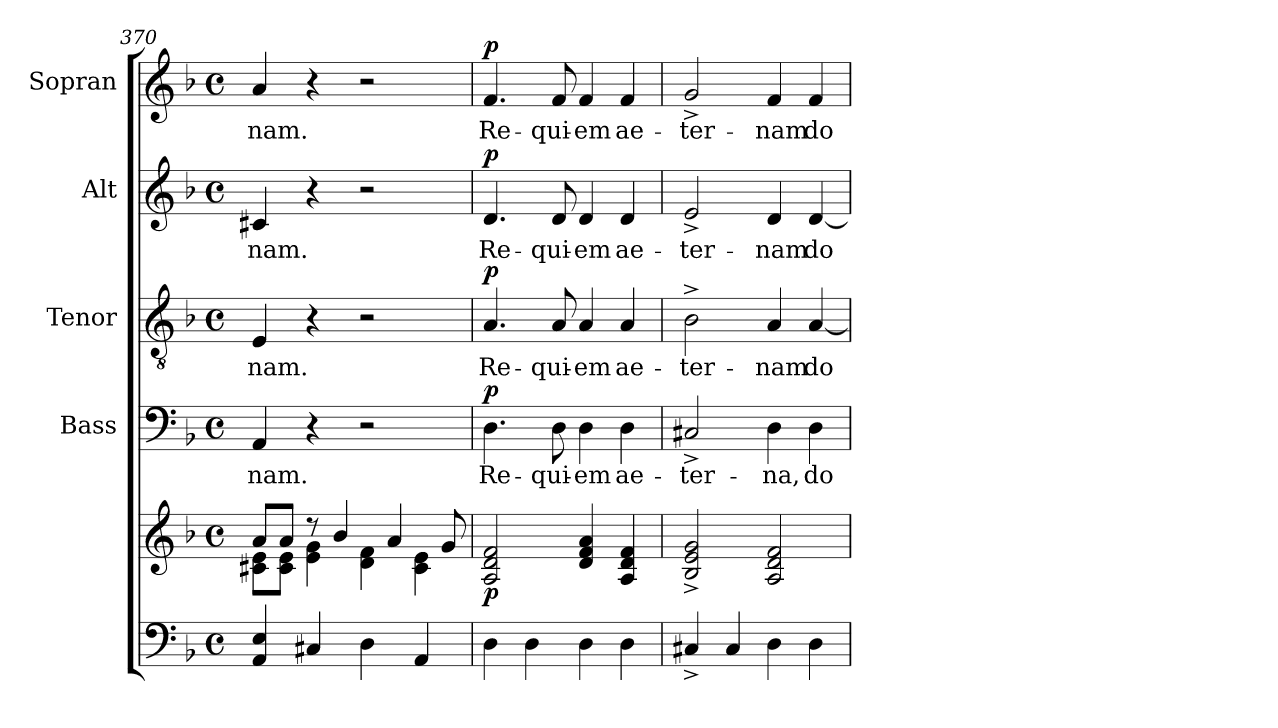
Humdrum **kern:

**kern	**kern	**dynam	**kern	**text	**dynam	**kern	**text	**dynam	**kern	**text	**dynam	**kern	**text	**dynam
*part5	*part5	*part5	*part4	*part4	*part4	*part3	*part3	*part3	*part2	*part2	*part2	*part1	*part1	*part1
*staff6	*staff5	*staff5/6	*staff4	*staff4	*staff4	*staff3	*staff3	*staff3	*staff2	*staff2	*staff2	*staff1	*staff1	*staff1
*	*	*	*I"Bass	*	*	*I"Tenor	*	*	*I"Alt	*	*	*I"Sopran	*	*
*	*	*	*I'B.	*	*	*I'T.	*	*	*I'A.	*	*	*I'S.	*	*
*clefF4	*clefG2	*	*clefF4	*	*	*clefGv2	*	*	*clefG2	*	*	*clefG2	*	*
*k[b-]	*k[b-]	*	*k[b-]	*	*	*k[b-]	*	*	*k[b-]	*	*	*k[b-]	*	*
*F:	*F:	*	*F:	*	*	*F:	*	*	*F:	*	*	*F:	*	*
*M4/4	*M4/4	*	*M4/4	*	*	*M4/4	*	*	*M4/4	*	*	*M4/4	*	*
*met(c)	*met(c)	*	*met(c)	*	*	*met(c)	*	*	*met(c)	*	*	*met(c)	*	*
=370	=370	=370	=370	=370	=370	=370	=370	=370	=370	=370	=370	=370	=370	=370
*	*^	*	*	*	*	*	*	*	*	*	*	*	*	*
!	!	!	!	!	!LO:LY:b	!	!	!LO:LY:b	!	!	!LO:LY:b	!	!	!LO:LY:b	!
4AA/ 4E/	8a/L	8c#X\ 8e\L	.	4AA/	-nam.	.	4E/	-nam.	.	4c#X/	-nam.	.	4a/	-nam.	.
.	8a/J	8c#\ 8e\J	.	.	.	.	.	.	.	.	.	.	.	.	.
4C#X/	8rdd	4e\ 4g\	.	4r	.	.	4r	.	.	4r	.	.	4r	.	.
.	4b-/	.	.	.	.	.	.	.	.	.	.	.	.	.	.
4D\	.	4d\ 4f\	.	2r	.	.	2r	.	.	2r	.	.	2r	.	.
.	4a/	.	.	.	.	.	.	.	.	.	.	.	.	.	.
4AA/	.	4c#\ 4e\	.	.	.	.	.	.	.	.	.	.	.	.	.
.	8g/	.	.	.	.	.	.	.	.	.	.	.	.	.	.
*	*v	*v	*	*	*	*	*	*	*	*	*	*	*	*	*
!!LO:PB:g=z
=371	=371	=371	=371	=371	=371	=371	=371	=371	=371	=371	=371	=371	=371	=371
!	!	!LO:DY:b	!	!LO:LY:b	!LO:DY:a	!	!LO:LY:b	!LO:DY:a	!	!LO:LY:b	!LO:DY:a	!	!LO:LY:b	!LO:DY:a
4D\	2A/ 2d/ 2f/	p	4.D\	Re-	p	4.A/	Re-	p	4.d/	Re-	p	4.f/	Re-	p
4D\	.	.	.	.	.	.	.	.	.	.	.	.	.	.
!	!	!	!	!LO:LY:b	!	!	!LO:LY:b	!	!	!LO:LY:b	!	!	!LO:LY:b	!
.	.	.	8D\	-qui-	.	8A/	-qui-	.	8d/	-qui-	.	8f/	-qui-	.
!	!	!	!	!LO:LY:b	!	!	!LO:LY:b	!	!	!LO:LY:b	!	!	!LO:LY:b	!
4D\	4d/ 4f/ 4a/	.	4D\	-em	.	4A/	-em	.	4d/	-em	.	4f/	-em	.
!	!	!	!	!LO:LY:b	!	!	!LO:LY:b	!	!	!LO:LY:b	!	!	!LO:LY:b	!
4D\	4A/ 4d/ 4f/	.	4D\	ae-	.	4A/	ae-	.	4d/	ae-	.	4f/	ae-	.
=372	=372	=372	=372	=372	=372	=372	=372	=372	=372	=372	=372	=372	=372	=372
!	!	!	!	!LO:LY:b	!	!	!LO:LY:b	!	!	!LO:LY:b	!	!	!LO:LY:b	!
4C#X^</	2B-/^< 2e/^< 2g/^<	.	2C#X^>/	-ter-	.	2B-^>\	-ter-	.	2e^>/	-ter-	.	2g^>/	-ter-	.
4C#/	.	.	.	.	.	.	.	.	.	.	.	.	.	.
!	!	!	!	!LO:LY:b	!	!	!LO:LY:b	!	!	!LO:LY:b	!	!	!LO:LY:b	!
4D\	2A/ 2d/ 2f/	.	4D\	-na,	.	4A/	-nam	.	4d/	-nam	.	4f/	-nam	.
!	!	!	!	!LO:LY:b	!	!	!LO:LY:b	!	!	!LO:LY:b	!	!	!LO:LY:b	!
4D\	.	.	4D\	do-	.	[4A/	do-	.	[4d/	do-	.	4f/	do-	.
=	=	=	=	=	=	=	=	=	=	=	=	=	=	=
*-	*-	*-	*-	*-	*-	*-	*-	*-	*-	*-	*-	*-	*-	*-
